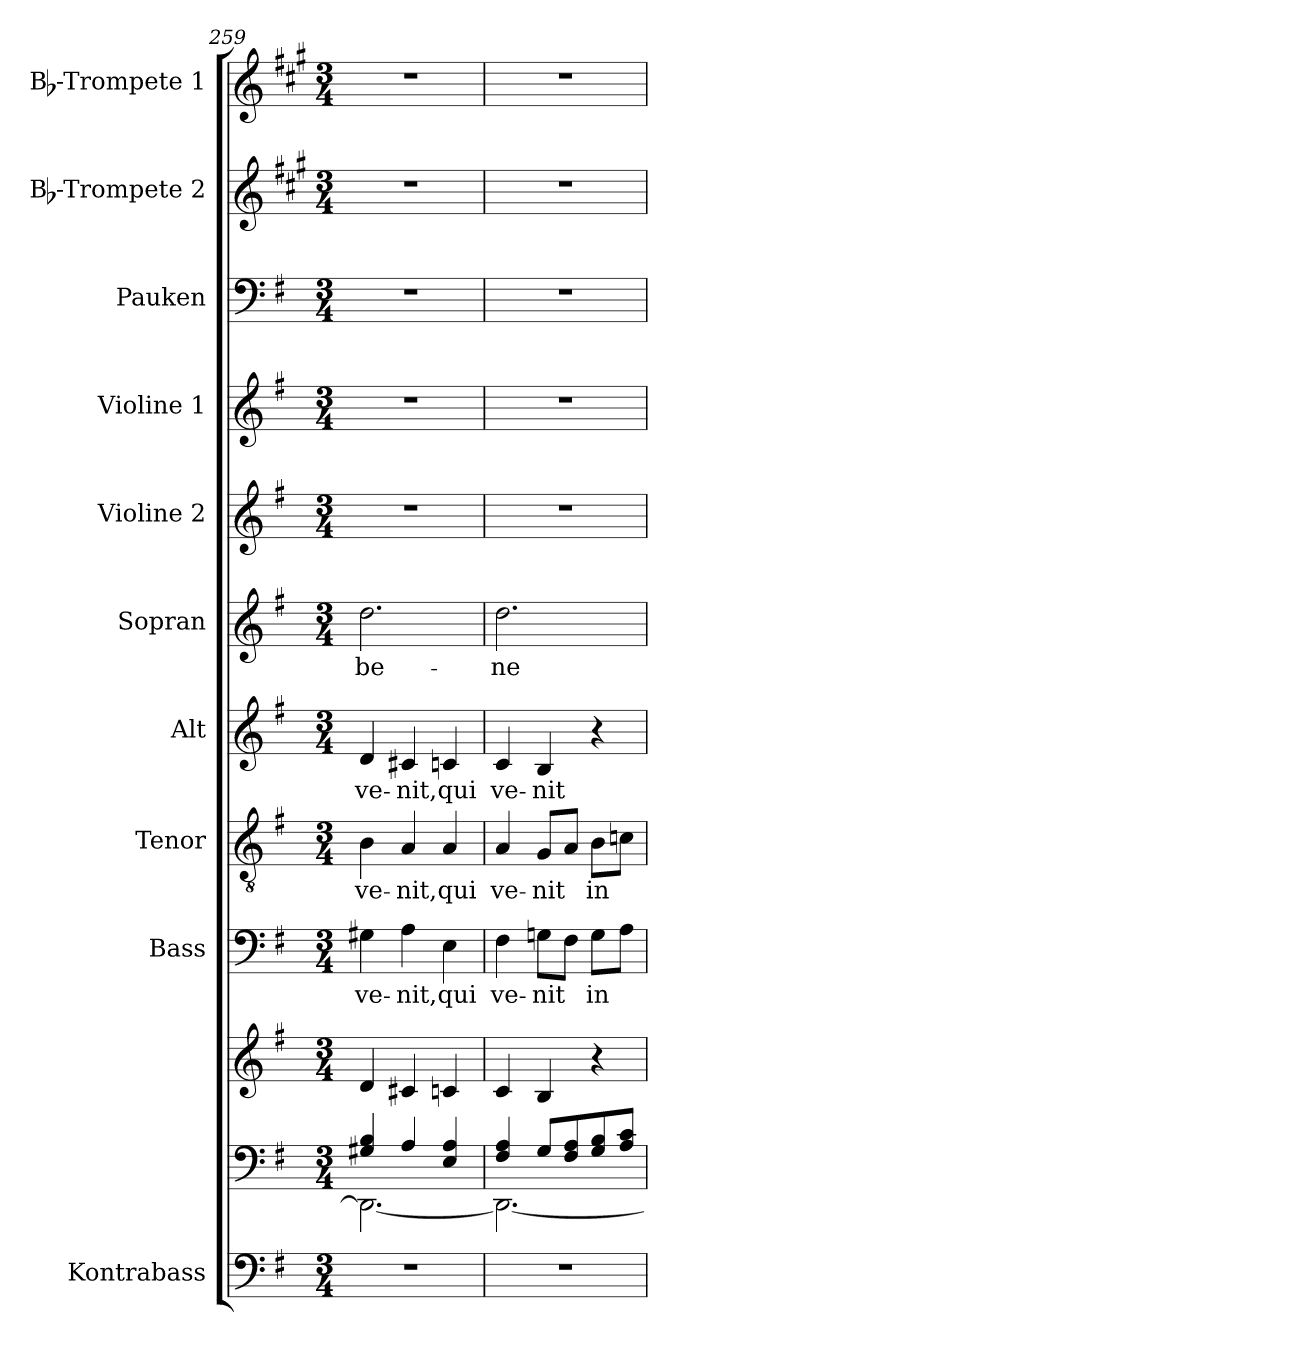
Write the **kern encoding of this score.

**kern	**kern	**kern	**kern	**text	**kern	**text	**kern	**text	**kern	**text	**kern	**kern	**kern	**kern	**kern
*part11	*part10	*part10	*part9	*part9	*part8	*part8	*part7	*part7	*part6	*part6	*part5	*part4	*part3	*part2	*part1
*staff12	*staff11	*staff10	*staff9	*staff9	*staff8	*staff8	*staff7	*staff7	*staff6	*staff6	*staff5	*staff4	*staff3	*staff2	*staff1
*I"Kontrabass	*	*	*I"Bass	*	*I"Tenor	*	*I"Alt	*	*I"Sopran	*	*I"Violine 2	*I"Violine 1	*I"Pauken	*I"Bb-Trompete 2	*I"Bb-Trompete 1
*I'Kb.	*	*	*I'B.	*	*I'T.	*	*I'A.	*	*I'S.	*	*I'Vl. 2	*I'Vl. 1	*I'Pk.	*I'Bb Trp. 2	*I'Bb Trp. 1
*clefF4	*clefF4	*clefG2	*clefF4	*	*clefGv2	*	*clefG2	*	*clefG2	*	*clefG2	*clefG2	*clefF4	*clefG2	*clefG2
*ITrd7c12	*	*	*	*	*	*	*	*	*	*	*	*	*	*ITrd1c2	*ITrd1c2
*k[f#]	*k[f#]	*k[f#]	*k[f#]	*	*k[f#]	*	*k[f#]	*	*k[f#]	*	*k[f#]	*k[f#]	*k[f#]	*k[f#]	*k[f#]
*G:	*G:	*G:	*G:	*	*G:	*	*G:	*	*G:	*	*G:	*G:	*G:	*G:	*G:
*M3/4	*M3/4	*M3/4	*M3/4	*	*M3/4	*	*M3/4	*	*M3/4	*	*M3/4	*M3/4	*M3/4	*M3/4	*M3/4
=259	=259	=259	=259	=259	=259	=259	=259	=259	=259	=259	=259	=259	=259	=259	=259
*	*^	*	*	*	*	*	*	*	*	*	*	*	*	*	*
!	!	!	!	!	!LO:LY:b	!	!LO:LY:b	!	!LO:LY:b	!	!LO:LY:b	!	!	!	!	!
2.r	4G#X!/ 4B!/	2.DD\_	4d!/	4G#X\	ve-	4B\	ve-	4d/	ve-	2.dd\	be-	2.r	2.r	2.r	2.r	2.r
!	!	!	!	!	!LO:LY:b	!	!LO:LY:b	!	!LO:LY:b	!	!	!	!	!	!	!
.	4A!/	.	4c#X!/	4A\	-nit,	4A/	-nit,	4c#X/	-nit,	.	.	.	.	.	.	.
!	!	!	!	!	!LO:LY:b	!	!LO:LY:b	!	!LO:LY:b	!	!	!	!	!	!	!
.	4E!/ 4A!/	.	4cn!/	4E\	qui	4A/	qui	4cn/	qui	.	.	.	.	.	.	.
=260	=260	=260	=260	=260	=260	=260	=260	=260	=260	=260	=260	=260	=260	=260	=260	=260
!	!	!	!	!	!LO:LY:b	!	!LO:LY:b	!	!LO:LY:b	!	!LO:LY:b	!	!	!	!	!
2.r	4F#!/ 4A!/	2.DD\_	4c!/	4F#\	ve-	4A/	ve-	4c/	ve-	2.dd\	-ne-	2.r	2.r	2.r	2.r	2.r
!	!	!	!	!	!LO:LY:b	!	!LO:LY:b	!	!LO:LY:b	!	!	!	!	!	!	!
.	8G!/L	.	4B!/	8Gn\L	-nit	8G/L	-nit	4B/	-nit	.	.	.	.	.	.	.
.	8F#!/ 8A!/	.	.	8F#\J	.	8A/J	.	.	.	.	.	.	.	.	.	.
!	!	!	!	!	!LO:LY:b	!	!LO:LY:b	!	!	!	!	!	!	!	!	!
.	8G!/ 8B!/	.	4r	8G\L	in	8B\L	in	4r	.	.	.	.	.	.	.	.
.	8A!/ 8c!/J	.	.	8A\J	.	8cn\J	.	.	.	.	.	.	.	.	.	.
*	*v	*v	*	*	*	*	*	*	*	*	*	*	*	*	*	*
=	=	=	=	=	=	=	=	=	=	=	=	=	=	=	=
*-	*-	*-	*-	*-	*-	*-	*-	*-	*-	*-	*-	*-	*-	*-	*-
